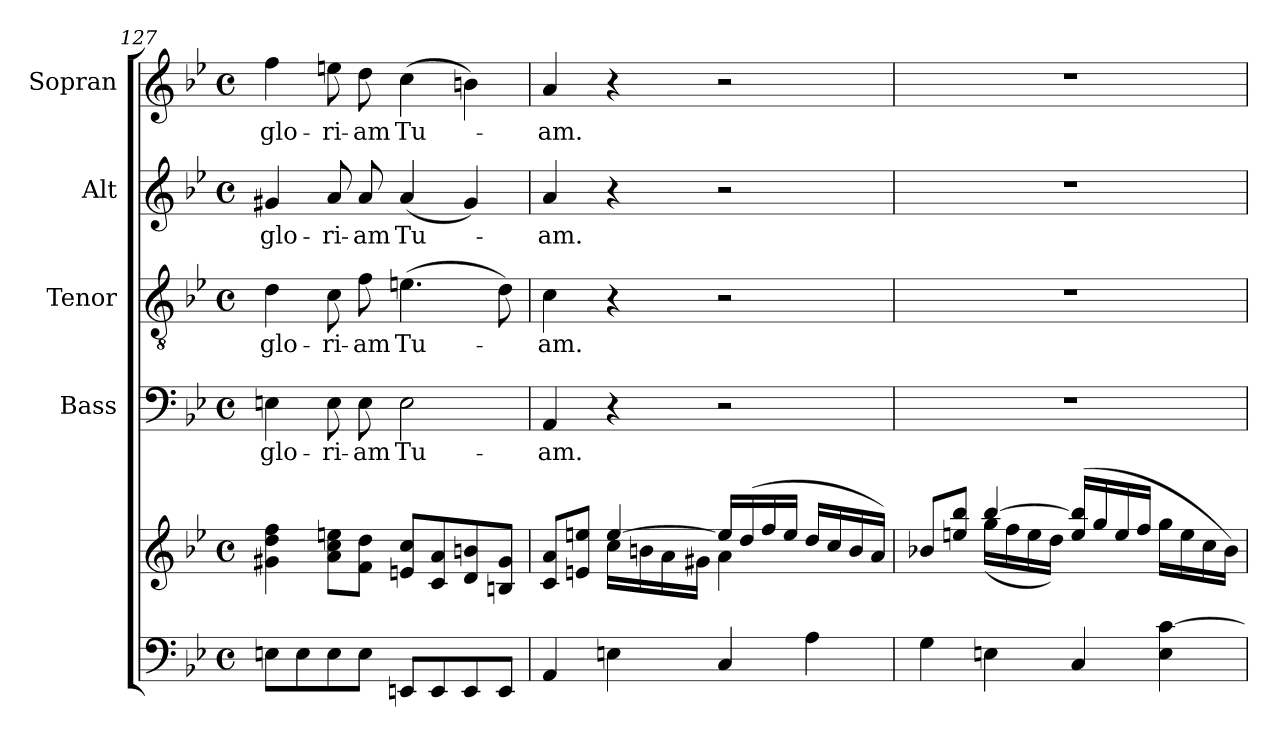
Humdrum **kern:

**kern	**kern	**kern	**text	**kern	**text	**kern	**text	**kern	**text
*part5	*part5	*part4	*part4	*part3	*part3	*part2	*part2	*part1	*part1
*staff6	*staff5	*staff4	*staff4	*staff3	*staff3	*staff2	*staff2	*staff1	*staff1
*	*	*I"Bass	*	*I"Tenor	*	*I"Alt	*	*I"Sopran	*
*	*	*I'B.	*	*I'T.	*	*I'A.	*	*I'S.	*
*clefF4	*clefG2	*clefF4	*	*clefGv2	*	*clefG2	*	*clefG2	*
*k[b-e-]	*k[b-e-]	*k[b-e-]	*	*k[b-e-]	*	*k[b-e-]	*	*k[b-e-]	*
*B-:	*B-:	*B-:	*	*B-:	*	*B-:	*	*B-:	*
*M4/4	*M4/4	*M4/4	*	*M4/4	*	*M4/4	*	*M4/4	*
*met(c)	*met(c)	*met(c)	*	*met(c)	*	*met(c)	*	*met(c)	*
=127	=127	=127	=127	=127	=127	=127	=127	=127	=127
!	!	!	!LO:LY:b	!	!LO:LY:b	!	!LO:LY:b	!	!LO:LY:b
8En\L	4g#X\ 4dd\ 4ff\	4En\	glo-	4d\	glo-	4g#X/	glo-	4ff\	glo-
8E\	.	.	.	.	.	.	.	.	.
!	!	!	!LO:LY:b	!	!LO:LY:b	!	!LO:LY:b	!	!LO:LY:b
8E\	8a\ 8cc\ 8een\L	8E\	-ri-	8c\	-ri-	8a/	-ri-	8een\	-ri-
!	!	!	!LO:LY:b	!	!LO:LY:b	!	!LO:LY:b	!	!LO:LY:b
8E\J	8f\ 8dd\J	8E\	-am	8f\	-am	8a/	-am	8dd\	-am
!	!	!	!LO:LY:b	!	!LO:LY:b	!	!LO:LY:b	!	!LO:LY:b
8EEn/L	8en/ 8cc/L	2E\	Tu-	(>4.en\	Tu-	(<4a/	Tu-	(>4cc\	Tu-
8EE/	8c/ 8a/	.	.	.	.	.	.	.	.
8EE/	8d/ 8bn/	.	.	.	.	4g#/)	.	4bn\)	.
8EE/J	8Bn/ 8g#/J	.	.	8d\)	.	.	.	.	.
=128	=128	=128	=128	=128	=128	=128	=128	=128	=128
*	*^	*	*	*	*	*	*	*	*
!	!	!	!	!LO:LY:b	!	!LO:LY:b	!	!LO:LY:b	!	!LO:LY:b
4AA/	8c/ 8a/L	4ryy	4AA/	-am.	4c\	-am.	4a/	-am.	4a/	-am.
.	8en/ 8een/J	.	.	.	.	.	.	.	.	.
4En\	[>4ee/	16cc\LL	4r	.	4r	.	4r	.	4r	.
.	.	16bn\	.	.	.	.	.	.	.	.
.	.	16a\	.	.	.	.	.	.	.	.
.	.	16g#X\JJ	.	.	.	.	.	.	.	.
4C/	16ee/LL]	4a\	2r	.	2r	.	2r	.	2r	.
.	(>16dd/	.	.	.	.	.	.	.	.	.
.	16ff/	.	.	.	.	.	.	.	.	.
.	16ee/JJ	.	.	.	.	.	.	.	.	.
4A\	16dd/LL	4ryy	.	.	.	.	.	.	.	.
.	16cc/	.	.	.	.	.	.	.	.	.
.	16b/	.	.	.	.	.	.	.	.	.
.	16a/JJ)	.	.	.	.	.	.	.	.	.
=129	=129	=129	=129	=129	=129	=129	=129	=129	=129	=129
4G\	8b-X/L	4ryy	1r	.	1r	.	1r	.	1r	.
.	8een/ 8bb-/J	.	.	.	.	.	.	.	.	.
4En\	[>4bb-/	(<16gg\LL	.	.	.	.	.	.	.	.
.	.	16ff\	.	.	.	.	.	.	.	.
.	.	16ee\	.	.	.	.	.	.	.	.
.	.	16dd\JJ)	.	.	.	.	.	.	.	.
4C/	(>16ee/ 16bb-/]LL	2ryy	.	.	.	.	.	.	.	.
.	16gg/	.	.	.	.	.	.	.	.	.
.	16ee/	.	.	.	.	.	.	.	.	.
.	16ff/JJ	.	.	.	.	.	.	.	.	.
4E\ [4c\	16gg\LL	.	.	.	.	.	.	.	.	.
.	16ee\	.	.	.	.	.	.	.	.	.
.	16cc\	.	.	.	.	.	.	.	.	.
.	16b-\JJ)	.	.	.	.	.	.	.	.	.
*	*v	*v	*	*	*	*	*	*	*	*
=	=	=	=	=	=	=	=	=	=
*-	*-	*-	*-	*-	*-	*-	*-	*-	*-
